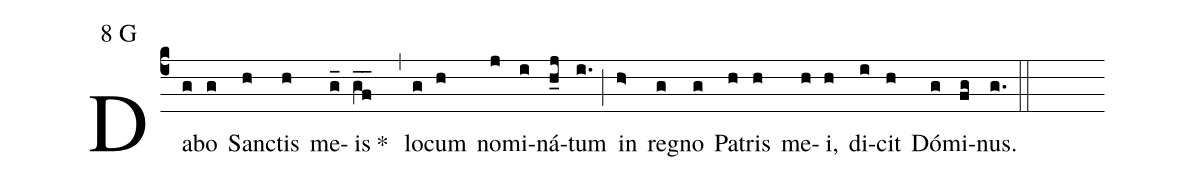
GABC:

mode:8 G;
%%
(c4) Da(g)bo(g) Sanc(h)tis(h) me(g_)is(gf__) *()(,)  lo(g)cum(h) no(j)mi(i)ná(h_j)tum(i.) (;)  in(h>) re(g)gno(g) Pa(h)tris(h) me(h)i,(h) di(i)cit(h) Dó(g)mi(fg)nus.(g.) (::)
